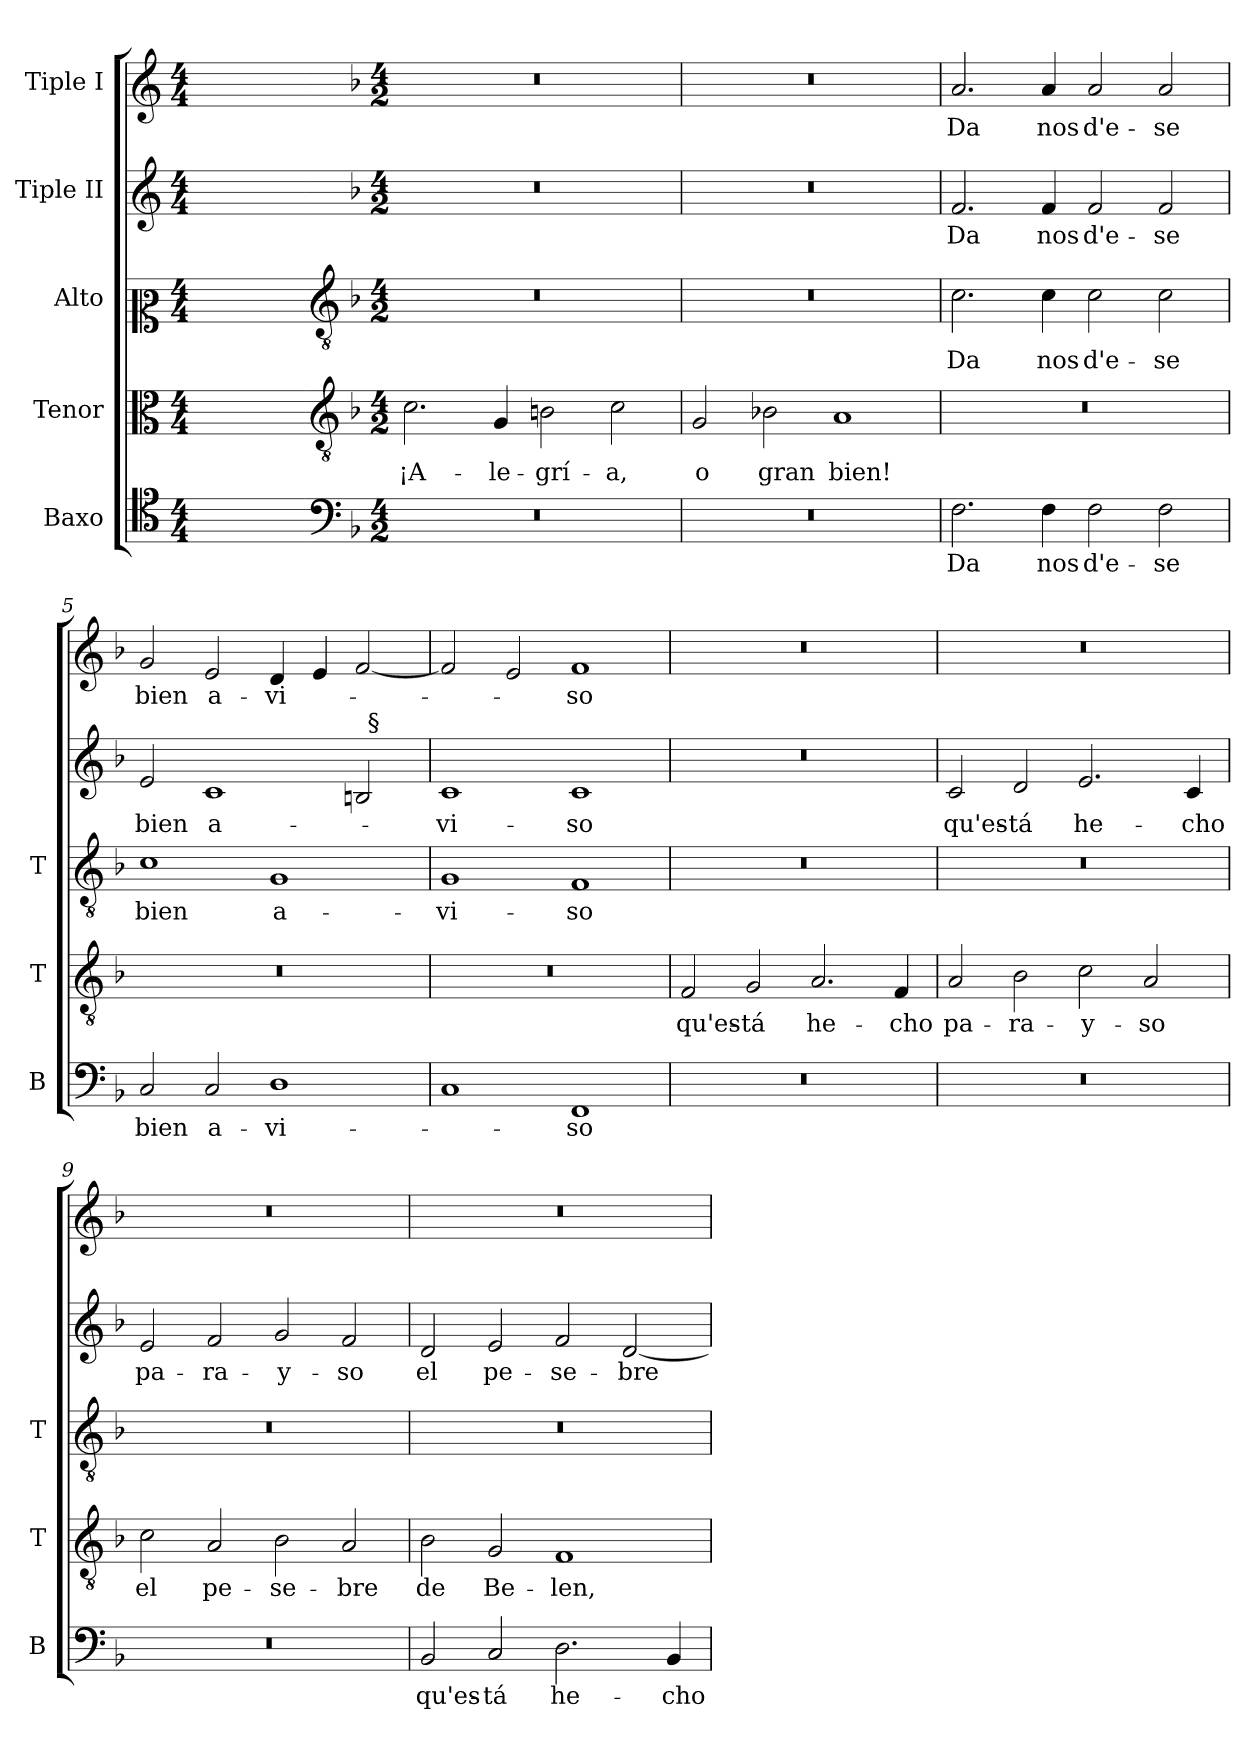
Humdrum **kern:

**kern	**text	**kern	**text	**kern	**text	**kern	**text	**kern	**text
*part5	*part5	*part4	*part4	*part3	*part3	*part2	*part2	*part1	*part1
*staff5	*staff5	*staff4	*staff4	*staff3	*staff3	*staff2	*staff2	*staff1	*staff1
*I"Baxo	*	*I"Tenor	*	*I"Alto	*	*I"Tiple II	*	*I"Tiple I	*
*I'B	*	*I'T	*	*I'T	*	*	*	*	*
*clefC4	*	*clefC3	*	*clefC2	*	*clefG2	*	*clefG2	*
*	*	*ITrd7c12	*	*ITrd7c12	*	*	*	*	*
*k[]	*	*k[]	*	*k[]	*	*k[]	*	*k[]	*
*C:	*	*C:	*	*C:	*	*C:	*	*C:	*
*M4/4	*	*M4/4	*	*M4/4	*	*M4/4	*	*M4/4	*
=1	=1	=1	=1	=1	=1	=1	=1	=1	=1
1ryy	.	1ryy	.	1ryy	.	1ryy	.	1ryy	.
=2-	=2-	=2-	=2-	=2-	=2-	=2-	=2-	=2-	=2-
*clefF4	*	*clefGv2	*	*clefGv2	*	*	*	*	*
*k[b-]	*	*k[b-]	*	*k[b-]	*	*k[b-]	*	*k[b-]	*
*F:	*	*F:	*	*F:	*	*F:	*	*F:	*
*M4/2	*	*M4/2	*	*M4/2	*	*M4/2	*	*M4/2	*
!LO:N:vis=1	!	!	!LO:LY:b	!LO:N:vis=1	!	!LO:N:vis=1	!	!LO:N:vis=1	!
0r	.	2.C\	¡A-	0r	.	0r	.	0r	.
!	!	!	!LO:LY:b	!	!	!	!	!	!
.	.	4GG/	le-	.	.	.	.	.	.
!	!	!	!LO:LY:b	!	!	!	!	!	!
.	.	2BBn\	-grí-	.	.	.	.	.	.
!	!	!	!LO:LY:b	!	!	!	!	!	!
.	.	2C\	a,	.	.	.	.	.	.
=3	=3	=3	=3	=3	=3	=3	=3	=3	=3
!LO:N:vis=1	!	!	!LO:LY:b	!LO:N:vis=1	!	!LO:N:vis=1	!	!LO:N:vis=1	!
0r	.	2GG/	o	0r	.	0r	.	0r	.
!	!	!	!LO:LY:b	!	!	!	!	!	!
.	.	2BB-X\	gran	.	.	.	.	.	.
!	!	!	!LO:LY:b	!	!	!	!	!	!
.	.	1AA	bien!	.	.	.	.	.	.
=4	=4	=4	=4	=4	=4	=4	=4	=4	=4
!	!LO:LY:b	!LO:N:vis=1	!	!	!LO:LY:b	!	!LO:LY:b	!	!LO:LY:b
2.F\	Da	0r	.	2.C\	Da	2.f/	Da	2.a/	Da
!	!LO:LY:b	!	!	!	!LO:LY:b	!	!LO:LY:b	!	!LO:LY:b
4F\	nos	.	.	4C\	nos	4f/	nos	4a/	nos
!	!LO:LY:b	!	!	!	!LO:LY:b	!	!LO:LY:b	!	!LO:LY:b
2F\	d'e-	.	.	2C\	d'e-	2f/	d'e-	2a/	d'e-
!	!LO:LY:b	!	!	!	!LO:LY:b	!	!LO:LY:b	!	!LO:LY:b
2F\	-se	.	.	2C\	-se	2f/	-se	2a/	-se
=5	=5	=5	=5	=5	=5	=5	=5	=5	=5
!	!LO:LY:b	!LO:N:vis=1	!	!	!LO:LY:b	!	!LO:LY:b	!	!LO:LY:b
*	*	*	*	*	*	*^	*	*	*
2C/	bien	0r	.	1C	bien	2e/	1ryy	bien	2g/	bien
!	!LO:LY:b	!	!	!	!	!	!	!LO:LY:b	!	!LO:LY:b
2C/	a-	.	.	.	.	1c	.	a-	2e/	a-
!	!LO:LY:b	!	!	!	!LO:LY:b	!	!	!	!	!LO:LY:b
1D	-vi-	.	.	1GG	a-	.	2ryy	.	4d/	-vi-
.	.	.	.	.	.	.	.	.	4e/	.
.	.	.	.	.	.	2Bn/	32ryy	.	[<2f/	.
!	!	!	!	!	!	!	!LO:TX:a:t=§	!	!	!
.	.	.	.	.	.	.	4...ryy	.	.	.
!!LO:LB:g=z
=6	=6	=6	=6	=6	=6	=6	=6	=6	=6	=6
!	!	!LO:N:vis=1	!	!	!LO:LY:b	!	!	!LO:LY:b	!	!
*	*	*	*	*	*	*v	*v	*	*	*
1C	.	0r	.	1GG	-vi-	1c	-vi-	2f/]	.
.	.	.	.	.	.	.	.	2e/	.
!	!LO:LY:b	!	!	!	!LO:LY:b	!	!LO:LY:b	!	!LO:LY:b
1FF	-so	.	.	1FF	-so	1c	-so	1f	-so
=7	=7	=7	=7	=7	=7	=7	=7	=7	=7
!LO:N:vis=1	!	!	!LO:LY:b	!LO:N:vis=1	!	!LO:N:vis=1	!	!LO:N:vis=1	!
0r	.	2FF/	qu'es-	0r	.	0r	.	0r	.
!	!	!	!LO:LY:b	!	!	!	!	!	!
.	.	2GG/	-tá	.	.	.	.	.	.
!	!	!	!LO:LY:b	!	!	!	!	!	!
.	.	2.AA/	he-	.	.	.	.	.	.
!	!	!	!LO:LY:b	!	!	!	!	!	!
.	.	4FF/	-cho	.	.	.	.	.	.
=8	=8	=8	=8	=8	=8	=8	=8	=8	=8
!LO:N:vis=1	!	!	!LO:LY:b	!LO:N:vis=1	!	!	!LO:LY:b	!LO:N:vis=1	!
0r	.	2AA/	pa-	0r	.	2c/	qu'es-	0r	.
!	!	!	!LO:LY:b	!	!	!	!LO:LY:b	!	!
.	.	2BB-\	-ra-	.	.	2d/	-tá	.	.
!	!	!	!LO:LY:b	!	!	!	!LO:LY:b	!	!
.	.	2C\	-y-	.	.	2.e/	he-	.	.
!	!	!	!LO:LY:b	!	!	!	!	!	!
.	.	2AA/	-so	.	.	.	.	.	.
!	!	!	!	!	!	!	!LO:LY:b	!	!
.	.	.	.	.	.	4c/	-cho	.	.
=9	=9	=9	=9	=9	=9	=9	=9	=9	=9
!LO:N:vis=1	!	!	!LO:LY:b	!LO:N:vis=1	!	!	!LO:LY:b	!LO:N:vis=1	!
0r	.	2C\	el	0r	.	2e/	pa-	0r	.
!	!	!	!LO:LY:b	!	!	!	!LO:LY:b	!	!
.	.	2AA/	pe-	.	.	2f/	-ra-	.	.
!	!	!	!LO:LY:b	!	!	!	!LO:LY:b	!	!
.	.	2BB-\	-se-	.	.	2g/	-y-	.	.
!	!	!	!LO:LY:b	!	!	!	!LO:LY:b	!	!
.	.	2AA/	-bre	.	.	2f/	-so	.	.
=10	=10	=10	=10	=10	=10	=10	=10	=10	=10
!	!LO:LY:b	!	!LO:LY:b	!LO:N:vis=1	!	!	!LO:LY:b	!LO:N:vis=1	!
2BB-/	qu'es-	2BB-\	de	0r	.	2d/	el	0r	.
!	!LO:LY:b	!	!LO:LY:b	!	!	!	!LO:LY:b	!	!
2C/	-tá	2GG/	Be-	.	.	2e/	pe-	.	.
!	!LO:LY:b	!	!LO:LY:b	!	!	!	!LO:LY:b	!	!
2.D\	he-	1FF	-len,	.	.	2f/	-se-	.	.
!	!	!	!	!	!	!	!LO:LY:b	!	!
.	.	.	.	.	.	[<2d/	-bre	.	.
!	!LO:LY:b	!	!	!	!	!	!	!	!
4BB-/	-cho	.	.	.	.	.	.	.	.
=	=	=	=	=	=	=	=	=	=
*-	*-	*-	*-	*-	*-	*-	*-	*-	*-
